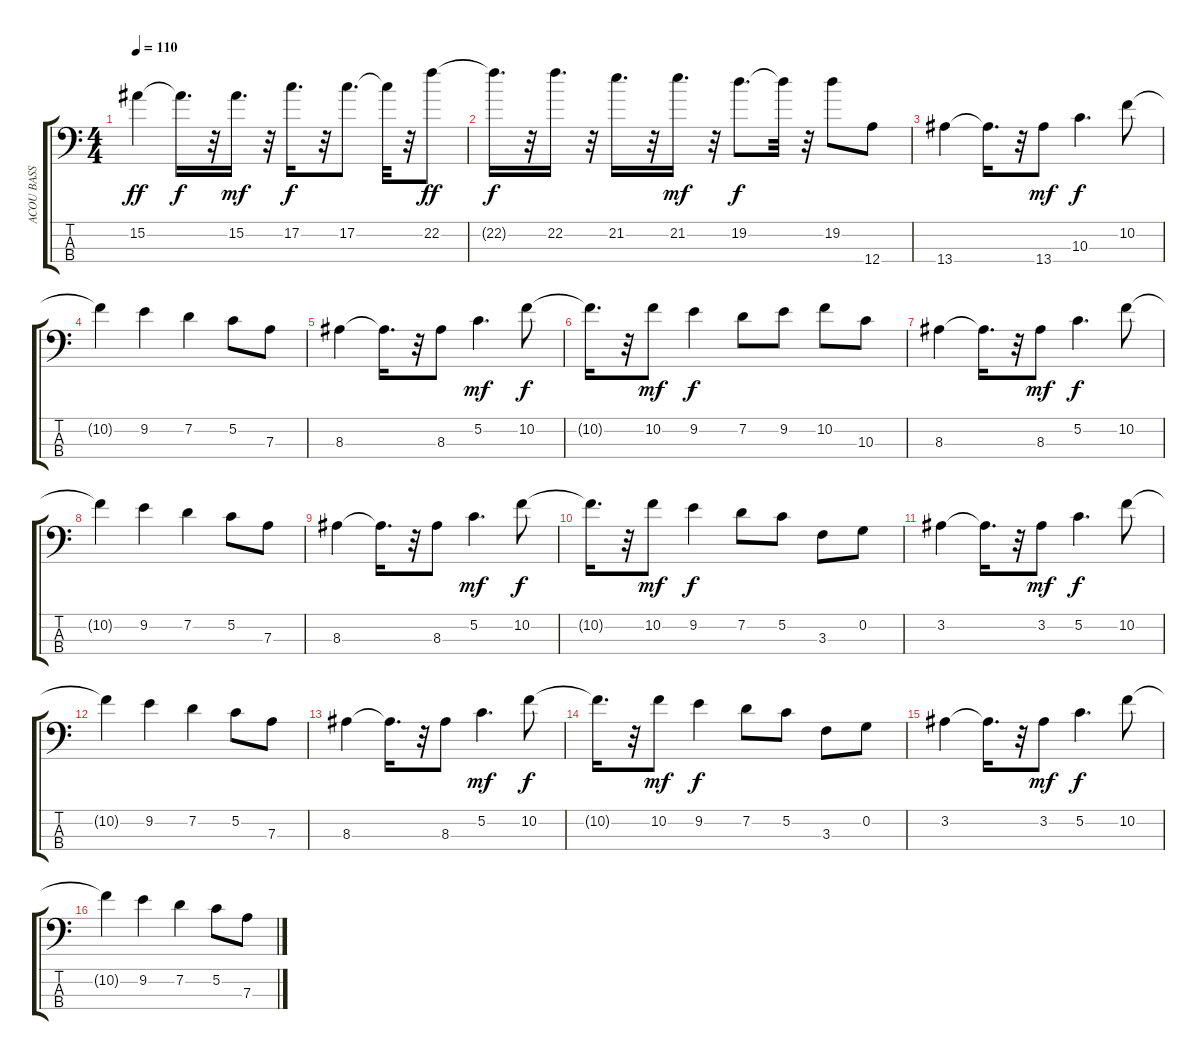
\track ("ACOU BASS" "ACOU BASS") {solo instrument electricbassfinger}
\staff {score tabs}
\tuning (C-1 G2 D2 A1) {hide}
\ts (4 4)
\tempo 110
\clef f4
\ks c
15.2.4{dy ff} 15.2{t}.16{d dy f} r.32 15.2.16{d dy mf} r.32 17.2.16{d dy f} r.32 17.2.8{d} 17.2{t}.32 r.32 22.2.8{dy ff} |
22.2{t}.16{d dy f} r.32 22.2.16{d} r.32 21.2.16{d} r.32 21.2.16{d dy mf} r.32 19.2.8{d dy f} 19.2{t}.32 r.32 19.2.8 12.4.8 |
13.4.4 13.4{t}.16{d} r.32 13.4.8{dy mf} 10.3.4{d dy f} 10.2.8 |
10.2{t}.4 9.2.4 7.2.4 5.2.8 7.3.8 |
8.3.4 8.3{t}.16{d} r.32 8.3.8 5.2.4{d dy mf} 10.2.8{dy f} |
10.2{t}.16{d} r.32 10.2.8{dy mf} 9.2.4{dy f} 7.2.8 9.2.8 10.2.8 10.3.8 |
8.3.4 8.3{t}.16{d} r.32 8.3.8{dy mf} 5.2.4{d dy f} 10.2.8 |
10.2{t}.4 9.2.4 7.2.4 5.2.8 7.3.8 |
8.3.4 8.3{t}.16{d} r.32 8.3.8 5.2.4{d dy mf} 10.2.8{dy f} |
10.2{t}.16{d} r.32 10.2.8{dy mf} 9.2.4{dy f} 7.2.8 5.2.8 3.3.8 0.2.8 |
3.2.4 3.2{t}.16{d} r.32 3.2.8{dy mf} 5.2.4{d dy f} 10.2.8 |
10.2{t}.4 9.2.4 7.2.4 5.2.8 7.3.8 |
8.3.4 8.3{t}.16{d} r.32 8.3.8 5.2.4{d dy mf} 10.2.8{dy f} |
10.2{t}.16{d} r.32 10.2.8{dy mf} 9.2.4{dy f} 7.2.8 5.2.8 3.3.8 0.2.8 |
3.2.4 3.2{t}.16{d} r.32 3.2.8{dy mf} 5.2.4{d dy f} 10.2.8 |
10.2{t}.4 9.2.4 7.2.4 5.2.8 7.3.8
